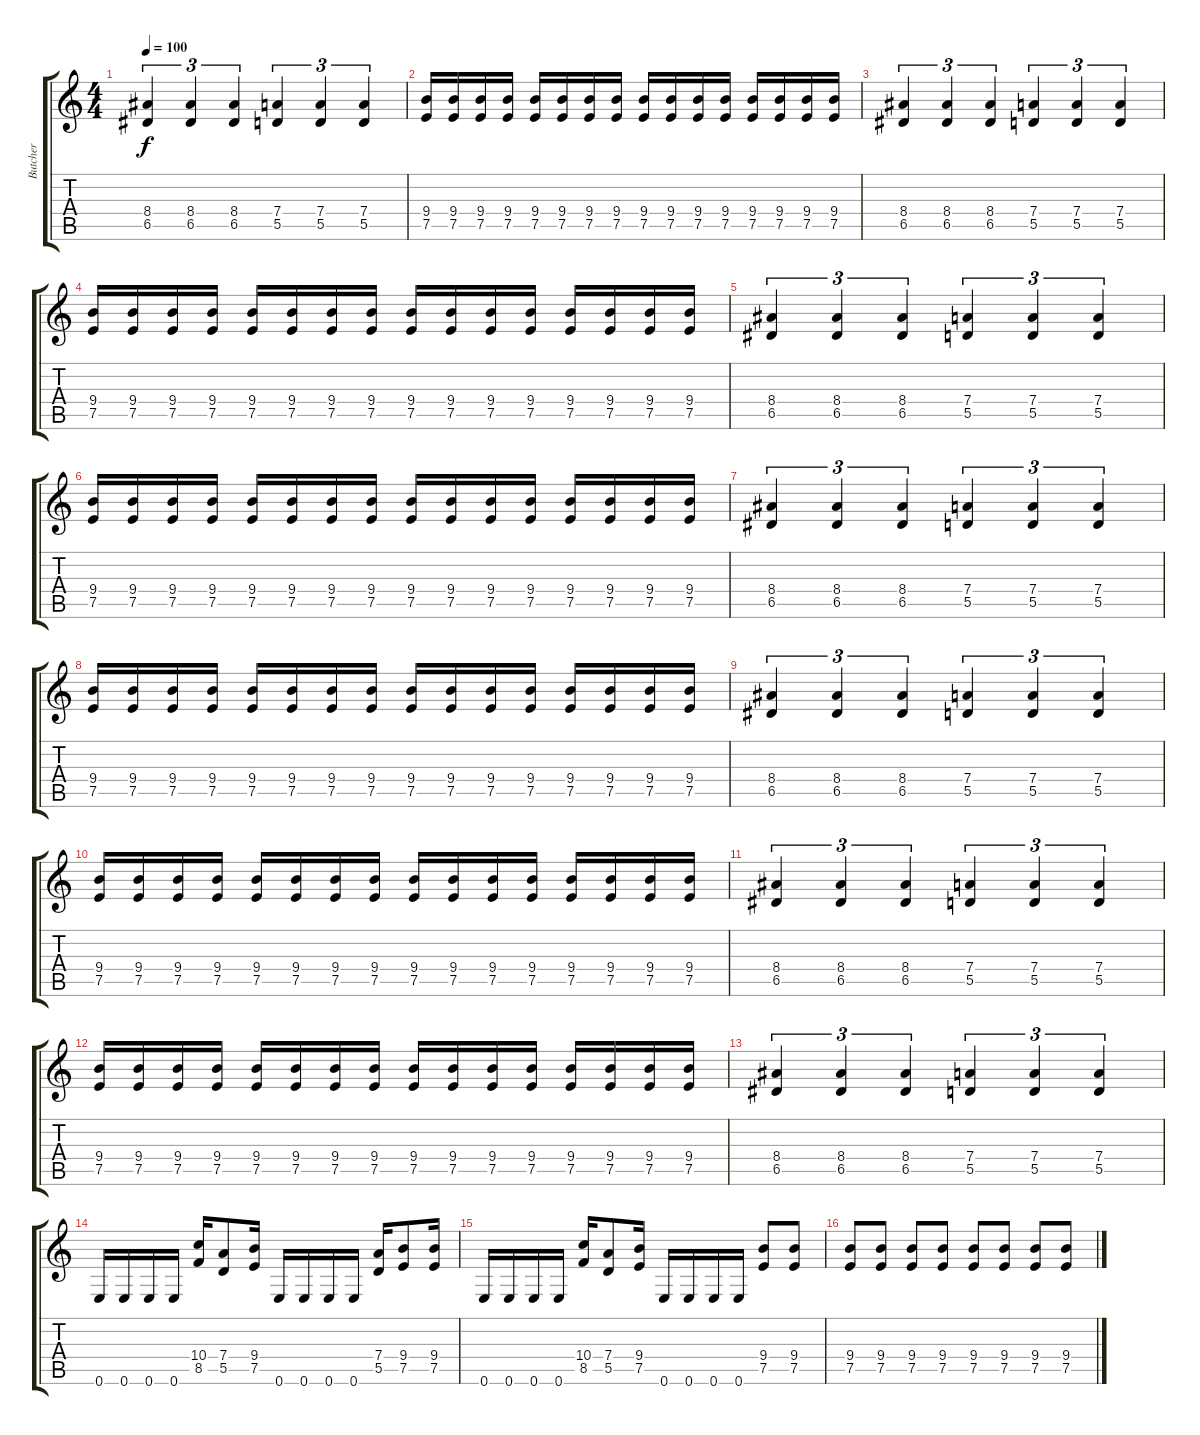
\track ("Butcher " "Butcher ") {instrument distortionguitar}
\staff {score tabs}
\tuning (E4 B3 G3 D3 A2 E2) {hide}
\ts (4 4)
\tempo 100
\clef g2
\ks c
(8.4 6.5).4{tu (3 2) dy f} (8.4 6.5).4{tu (3 2)} (8.4 6.5).4{tu (3 2)} (7.4 5.5).4{tu (3 2)} (7.4 5.5).4{tu (3 2)} (7.4 5.5).4{tu (3 2)} |
(9.4 7.5).16 (9.4 7.5).16 (9.4 7.5).16 (9.4 7.5).16 (9.4 7.5).16 (9.4 7.5).16 (9.4 7.5).16 (9.4 7.5).16 (9.4 7.5).16 (9.4 7.5).16 (9.4 7.5).16 (9.4 7.5).16 (9.4 7.5).16 (9.4 7.5).16 (9.4 7.5).16 (9.4 7.5).16 |
(8.4 6.5).4{tu (3 2)} (8.4 6.5).4{tu (3 2)} (8.4 6.5).4{tu (3 2)} (7.4 5.5).4{tu (3 2)} (7.4 5.5).4{tu (3 2)} (7.4 5.5).4{tu (3 2)} |
(9.4 7.5).16 (9.4 7.5).16 (9.4 7.5).16 (9.4 7.5).16 (9.4 7.5).16 (9.4 7.5).16 (9.4 7.5).16 (9.4 7.5).16 (9.4 7.5).16 (9.4 7.5).16 (9.4 7.5).16 (9.4 7.5).16 (9.4 7.5).16 (9.4 7.5).16 (9.4 7.5).16 (9.4 7.5).16 |
(8.4 6.5).4{tu (3 2)} (8.4 6.5).4{tu (3 2)} (8.4 6.5).4{tu (3 2)} (7.4 5.5).4{tu (3 2)} (7.4 5.5).4{tu (3 2)} (7.4 5.5).4{tu (3 2)} |
(9.4 7.5).16 (9.4 7.5).16 (9.4 7.5).16 (9.4 7.5).16 (9.4 7.5).16 (9.4 7.5).16 (9.4 7.5).16 (9.4 7.5).16 (9.4 7.5).16 (9.4 7.5).16 (9.4 7.5).16 (9.4 7.5).16 (9.4 7.5).16 (9.4 7.5).16 (9.4 7.5).16 (9.4 7.5).16 |
(8.4 6.5).4{tu (3 2)} (8.4 6.5).4{tu (3 2)} (8.4 6.5).4{tu (3 2)} (7.4 5.5).4{tu (3 2)} (7.4 5.5).4{tu (3 2)} (7.4 5.5).4{tu (3 2)} |
(9.4 7.5).16 (9.4 7.5).16 (9.4 7.5).16 (9.4 7.5).16 (9.4 7.5).16 (9.4 7.5).16 (9.4 7.5).16 (9.4 7.5).16 (9.4 7.5).16 (9.4 7.5).16 (9.4 7.5).16 (9.4 7.5).16 (9.4 7.5).16 (9.4 7.5).16 (9.4 7.5).16 (9.4 7.5).16 |
(8.4 6.5).4{tu (3 2)} (8.4 6.5).4{tu (3 2)} (8.4 6.5).4{tu (3 2)} (7.4 5.5).4{tu (3 2)} (7.4 5.5).4{tu (3 2)} (7.4 5.5).4{tu (3 2)} |
(9.4 7.5).16 (9.4 7.5).16 (9.4 7.5).16 (9.4 7.5).16 (9.4 7.5).16 (9.4 7.5).16 (9.4 7.5).16 (9.4 7.5).16 (9.4 7.5).16 (9.4 7.5).16 (9.4 7.5).16 (9.4 7.5).16 (9.4 7.5).16 (9.4 7.5).16 (9.4 7.5).16 (9.4 7.5).16 |
(8.4 6.5).4{tu (3 2)} (8.4 6.5).4{tu (3 2)} (8.4 6.5).4{tu (3 2)} (7.4 5.5).4{tu (3 2)} (7.4 5.5).4{tu (3 2)} (7.4 5.5).4{tu (3 2)} |
(9.4 7.5).16 (9.4 7.5).16 (9.4 7.5).16 (9.4 7.5).16 (9.4 7.5).16 (9.4 7.5).16 (9.4 7.5).16 (9.4 7.5).16 (9.4 7.5).16 (9.4 7.5).16 (9.4 7.5).16 (9.4 7.5).16 (9.4 7.5).16 (9.4 7.5).16 (9.4 7.5).16 (9.4 7.5).16 |
(8.4 6.5).4{tu (3 2)} (8.4 6.5).4{tu (3 2)} (8.4 6.5).4{tu (3 2)} (7.4 5.5).4{tu (3 2)} (7.4 5.5).4{tu (3 2)} (7.4 5.5).4{tu (3 2)} |
0.6.16 0.6.16 0.6.16 0.6.16 (10.4 8.5).16 (7.4 5.5).8 (9.4 7.5).16 0.6.16 0.6.16 0.6.16 0.6.16 (7.4 5.5).16 (9.4 7.5).8 (9.4 7.5).16 |
0.6.16 0.6.16 0.6.16 0.6.16 (10.4 8.5).16 (7.4 5.5).8 (9.4 7.5).16 0.6.16 0.6.16 0.6.16 0.6.16 (9.4 7.5).8 (9.4 7.5).8 |
(9.4 7.5).8 (9.4 7.5).8 (9.4 7.5).8 (9.4 7.5).8 (9.4 7.5).8 (9.4 7.5).8 (9.4 7.5).8 (9.4 7.5).8
